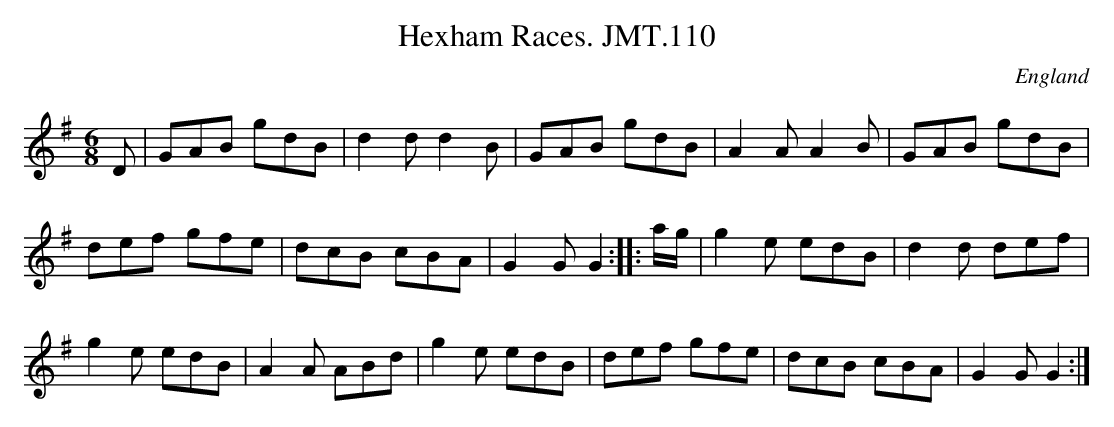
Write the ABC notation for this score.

X:1
T:Hexham Races. JMT.110
M:6/8
L:1/8
O:England
K:G
D|GAB gdB|d2dd2B|GAB gdB|A2AA2B|GAB gdB|!def gfe|dcB cBA|G2GG2:|
|:a/g/|g2e edB|d2d def|!g2e edB|A2A ABd|g2e edB|def gfe|dcB cBA|G2GG2:|]
